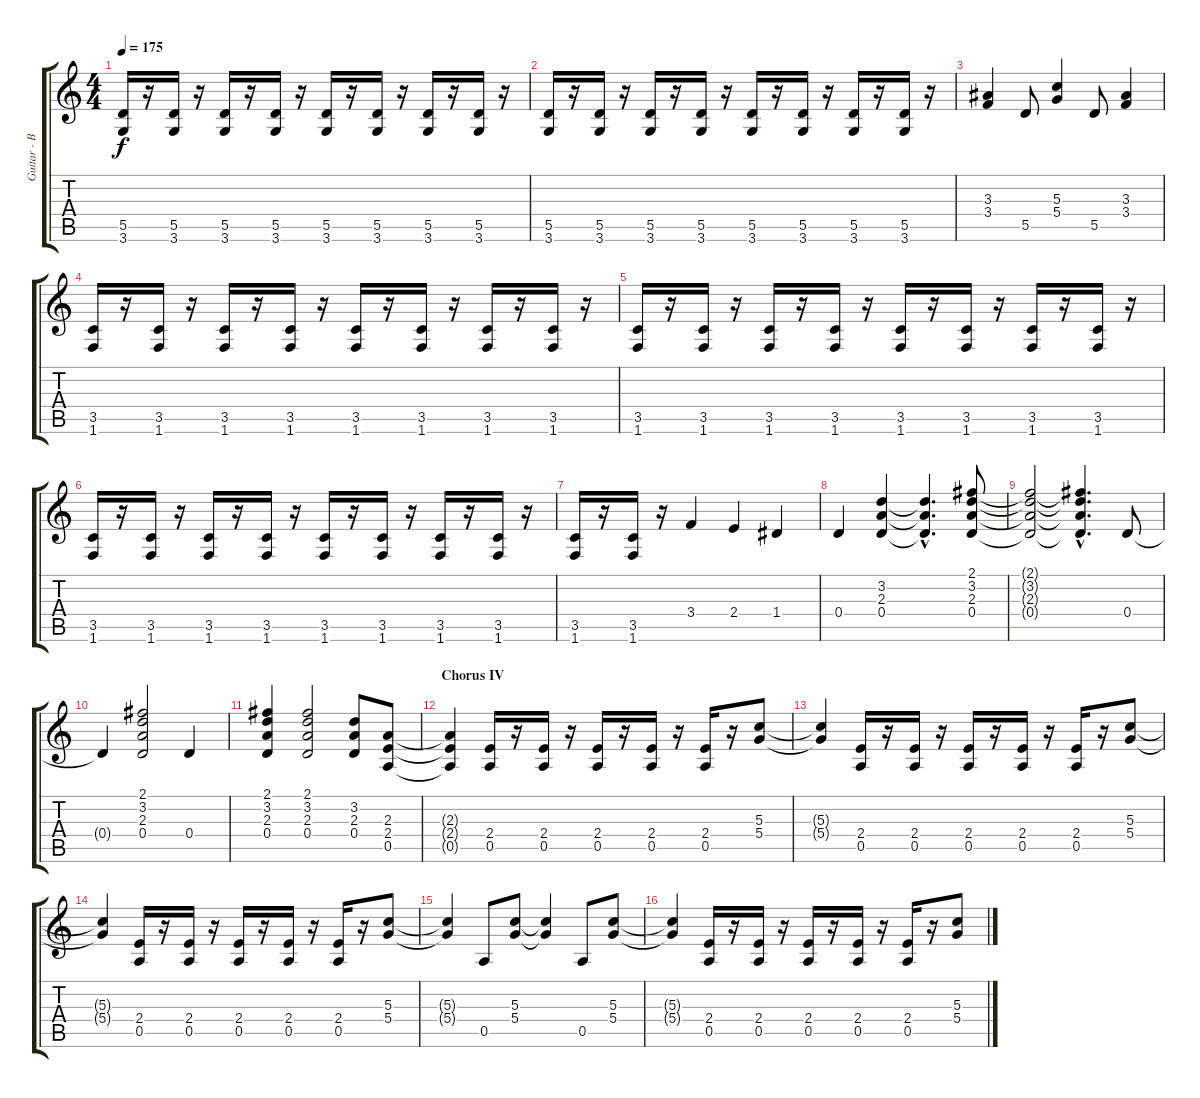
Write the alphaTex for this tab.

\track ("Guitar - Blackmore" "Guitar - B") {instrument distortionguitar}
\staff {score tabs}
\tuning (E4 B3 G3 D3 A2 E2) {hide}
\ts (4 4)
\tempo 175
\clef g2
\ks c
(5.5 3.6).16{dy f} r.16 (5.5 3.6).16 r.16 (5.5 3.6).16 r.16 (5.5 3.6).16 r.16 (5.5 3.6).16 r.16 (5.5 3.6).16 r.16 (5.5 3.6).16 r.16 (5.5 3.6).16 r.16 |
(5.5 3.6).16 r.16 (5.5 3.6).16 r.16 (5.5 3.6).16 r.16 (5.5 3.6).16 r.16 (5.5 3.6).16 r.16 (5.5 3.6).16 r.16 (5.5 3.6).16 r.16 (5.5 3.6).16 r.16 |
(3.3 3.4).4 5.5.8 (5.3 5.4).4 5.5.8 (3.3 3.4).4 |
(3.5 1.6).16 r.16 (3.5 1.6).16 r.16 (3.5 1.6).16 r.16 (3.5 1.6).16 r.16 (3.5 1.6).16 r.16 (3.5 1.6).16 r.16 (3.5 1.6).16 r.16 (3.5 1.6).16 r.16 |
(3.5 1.6).16 r.16 (3.5 1.6).16 r.16 (3.5 1.6).16 r.16 (3.5 1.6).16 r.16 (3.5 1.6).16 r.16 (3.5 1.6).16 r.16 (3.5 1.6).16 r.16 (3.5 1.6).16 r.16 |
(3.5 1.6).16 r.16 (3.5 1.6).16 r.16 (3.5 1.6).16 r.16 (3.5 1.6).16 r.16 (3.5 1.6).16 r.16 (3.5 1.6).16 r.16 (3.5 1.6).16 r.16 (3.5 1.6).16 r.16 |
(3.5 1.6).16 r.16 (3.5 1.6).16 r.16 3.4.4 2.4.4 1.4.4 |
0.4.4 (3.2 2.3 0.4).4 (3.2{hac t} 2.3{hac t} 0.4{hac t}).4{d} (2.1 3.2 2.3 0.4).8 |
(2.1{t} 3.2{t} 2.3{t} 0.4{t}).2 (2.1{hac t} 3.2{hac t} 2.3{hac t} 0.4{hac t}).4{d} 0.4.8 |
0.4{t}.4 (2.1 3.2 2.3 0.4).2 0.4.4 |
(2.1 3.2 2.3 0.4).4 (2.1 3.2 2.3 0.4).2 (3.2 2.3 0.4).8 (2.3 2.4 0.5).8 |
\section ("" "Chorus IV")
(2.3{t} 2.4{t} 0.5{t}).4 (2.4 0.5).16 r.16 (2.4 0.5).16 r.16 (2.4 0.5).16 r.16 (2.4 0.5).16 r.16 (2.4 0.5).16 r.16 (5.3 5.4).8 |
(5.3{t} 5.4{t}).4 (2.4 0.5).16 r.16 (2.4 0.5).16 r.16 (2.4 0.5).16 r.16 (2.4 0.5).16 r.16 (2.4 0.5).16 r.16 (5.3 5.4).8 |
(5.3{t} 5.4{t}).4 (2.4 0.5).16 r.16 (2.4 0.5).16 r.16 (2.4 0.5).16 r.16 (2.4 0.5).16 r.16 (2.4 0.5).16 r.16 (5.3 5.4).8 |
(5.3{t} 5.4{t}).4 0.5.8 (5.3 5.4).8 (5.3{t} 5.4{t}).4 0.5.8 (5.3 5.4).8 |
(5.3{t} 5.4{t}).4 (2.4 0.5).16 r.16 (2.4 0.5).16 r.16 (2.4 0.5).16 r.16 (2.4 0.5).16 r.16 (2.4 0.5).16 r.16 (5.3 5.4).8
